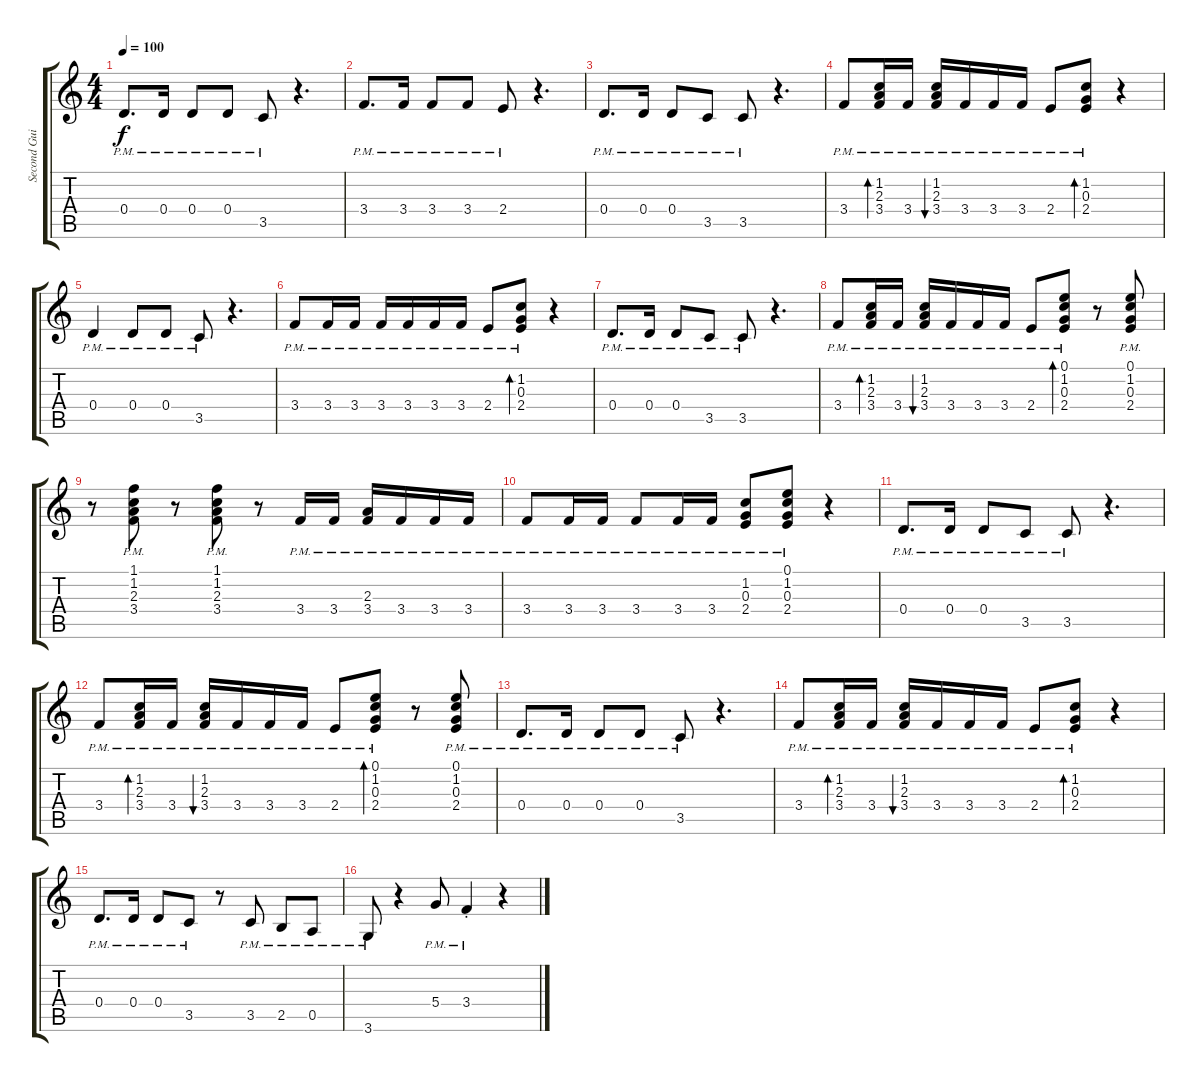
\track ("Second Guitar" "Second Gui") {instrument overdrivenguitar}
\staff {score tabs}
\tuning (E4 B3 G3 D3 A2 E2) {hide}
\ts (4 4)
\tempo 100
\clef g2
\ks c
0.4{pm}.8{d dy f} 0.4{pm}.16 0.4{pm}.8 0.4{pm}.8 3.5{pm}.8 r.4{d} |
3.4{pm}.8{d} 3.4{pm}.16 3.4{pm}.8 3.4{pm}.8 2.4{pm}.8 r.4{d} |
0.4{pm}.8{d} 0.4{pm}.16 0.4{pm}.8 3.5{pm}.8 3.5{pm}.8 r.4{d} |
3.4{pm}.8 (1.2{pm} 2.3{pm} 3.4{pm}).16{bd 120} 3.4{pm}.16 (1.2{pm} 2.3{pm} 3.4{pm}).16{bu 120} 3.4{pm}.16 3.4{pm}.16 3.4{pm}.16 2.4{pm}.8 (1.2{pm} 0.3{pm} 2.4{pm}).8{bd 120} r.4 |
0.4{pm}.4 0.4{pm}.8 0.4{pm}.8 3.5{pm}.8 r.4{d} |
3.4{pm}.8 3.4{pm}.16 3.4{pm}.16 3.4{pm}.16 3.4{pm}.16 3.4{pm}.16 3.4{pm}.16 2.4{pm}.8 (1.2{pm} 0.3{pm} 2.4{pm}).8{bd 120} r.4 |
0.4{pm}.8{d} 0.4{pm}.16 0.4{pm}.8 3.5{pm}.8 3.5{pm}.8 r.4{d} |
3.4{pm}.8 (1.2{pm} 2.3{pm} 3.4{pm}).16{bd 120} 3.4{pm}.16 (1.2{pm} 2.3{pm} 3.4{pm}).16{bu 120} 3.4{pm}.16 3.4{pm}.16 3.4{pm}.16 2.4{pm}.8 (0.1{pm} 1.2{pm} 0.3{pm} 2.4{pm}).8{bd 60} r.8 (0.1{pm} 1.2{pm} 0.3{pm} 2.4{pm}).8 |
r.8 (1.1{pm} 1.2{pm} 2.3{pm} 3.4{pm}).8 r.8 (1.1{pm} 1.2{pm} 2.3{pm} 3.4{pm}).8 r.8 3.4{pm}.16 3.4{pm}.16 (2.3{pm} 3.4{pm}).16 3.4{pm}.16 3.4{pm}.16 3.4{pm}.16 |
3.4{pm}.8 3.4{pm}.16 3.4{pm}.16 3.4{pm}.8 3.4{pm}.16 3.4{pm}.16 (1.2{pm} 0.3{pm} 2.4{pm}).8 (0.1{pm} 1.2{pm} 0.3{pm} 2.4{pm}).8 r.4 |
0.4{pm}.8{d} 0.4{pm}.16 0.4{pm}.8 3.5{pm}.8 3.5{pm}.8 r.4{d} |
3.4{pm}.8 (1.2{pm} 2.3{pm} 3.4{pm}).16{bd 120} 3.4{pm}.16 (1.2{pm} 2.3{pm} 3.4{pm}).16{bu 120} 3.4{pm}.16 3.4{pm}.16 3.4{pm}.16 2.4{pm}.8 (0.1{pm} 1.2{pm} 0.3{pm} 2.4{pm}).8{bd 60} r.8 (0.1{pm} 1.2{pm} 0.3{pm} 2.4{pm}).8 |
0.4{pm}.8{d} 0.4{pm}.16 0.4{pm}.8 0.4{pm}.8 3.5{pm}.8 r.4{d} |
3.4{pm}.8 (1.2{pm} 2.3{pm} 3.4{pm}).16{bd 120} 3.4{pm}.16 (1.2{pm} 2.3{pm} 3.4{pm}).16{bu 120} 3.4{pm}.16 3.4{pm}.16 3.4{pm}.16 2.4{pm}.8 (1.2{pm} 0.3{pm} 2.4{pm}).8{bd 120} r.4 |
0.4{pm}.8{d} 0.4{pm}.16 0.4{pm}.8 3.5{pm}.8 r.8 3.5{pm}.8 2.5{pm}.8 0.5{pm}.8 |
3.6{pm}.8{volume 16} r.4 5.4{pm}.8 3.4{pm st}.4 r.4
